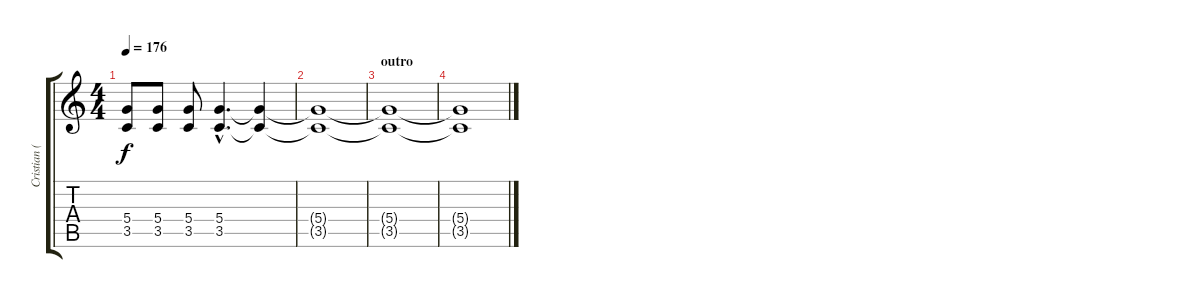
\track ("Cristian (guitarra)" "Cristian (") {instrument distortionguitar}
\staff {score tabs}
\tuning (E4 B3 G3 D3 A2 E2) {hide}
\ts (4 4)
\tempo 176
\clef g2
\ks c
(5.4 3.5).8{dy f} (5.4 3.5).8 (5.4 3.5).8 (5.4{hac} 3.5{hac}).4{d} (5.4{t} 3.5{t}).4 |
(5.4{t} 3.5{t}).1 |
\section ("" "outro")
(5.4{t} 3.5{t}).1 |
(5.4{t} 3.5{t}).1
